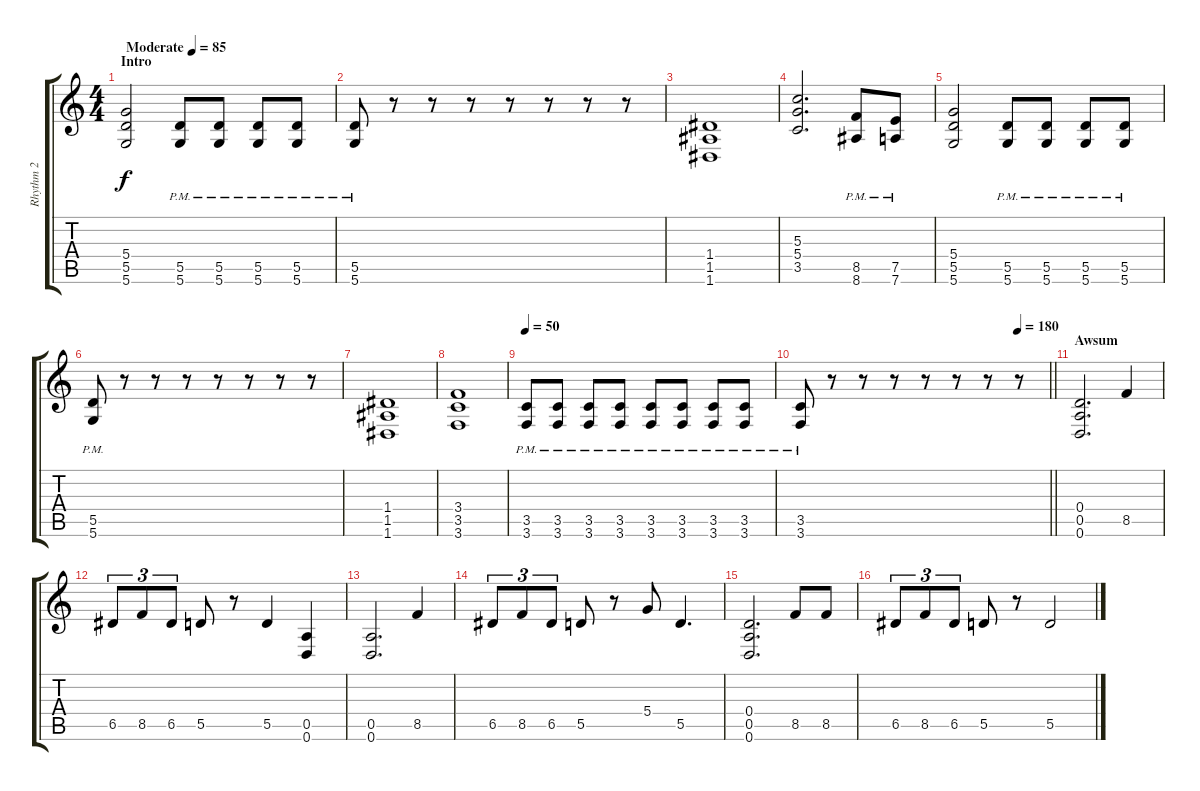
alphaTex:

\track ("Rhythm 2" "Rhythm 2") {instrument distortionguitar}
\staff {score tabs}
\tuning (E4 B3 G3 D3 A2 D2) {hide}
\ts (4 4)
\section ("" "Intro")
\tempo (85 "Moderate")
\clef g2
\ks c
(5.4 5.5 5.6).2{dy f instrument distortionguitar} (5.5{pm} 5.6{pm}).8 (5.5{pm} 5.6{pm}).8 (5.5{pm} 5.6{pm}).8 (5.5{pm} 5.6{pm}).8 |
(5.5{pm} 5.6{pm}).8 r.8 r.8 r.8 r.8 r.8 r.8 r.8 |
(1.4 1.5 1.6).1 |
(5.3 5.4 3.5).2{d} (8.5{pm} 8.6{pm}).8 (7.5{pm} 7.6{pm}).8 |
(5.4 5.5 5.6).2 (5.5{pm} 5.6{pm}).8 (5.5{pm} 5.6{pm}).8 (5.5{pm} 5.6{pm}).8 (5.5{pm} 5.6{pm}).8 |
(5.5{pm} 5.6{pm}).8 r.8 r.8 r.8 r.8 r.8 r.8 r.8 |
(1.4 1.5 1.6).1 |
(3.4 3.5 3.6).1 |
\tempo 50
(3.5{pm} 3.6{pm}).8 (3.5{pm} 3.6{pm}).8 (3.5{pm} 3.6{pm}).8 (3.5{pm} 3.6{pm}).8 (3.5{pm} 3.6{pm}).8 (3.5{pm} 3.6{pm}).8 (3.5{pm} 3.6{pm}).8 (3.5{pm} 3.6{pm}).8 |
\tempo (180 0.875)
\barLineRight lightlight
(3.5{pm} 3.6{pm}).8 r.8 r.8 r.8 r.8 r.8 r.8 r.8 |
\section ("" "Awsum")
(0.4 0.5 0.6).2{d} 8.5.4 |
6.5.8{tu (3 2)} 8.5.8{tu (3 2)} 6.5.8{tu (3 2)} 5.5.8 r.8 5.5.4 (0.5 0.6).4 |
(0.5 0.6).2{d} 8.5.4 |
6.5.8{tu (3 2)} 8.5.8{tu (3 2)} 6.5.8{tu (3 2)} 5.5.8 r.8 5.4.8 5.5.4{d} |
(0.4 0.5 0.6).2{d} 8.5.8 8.5.8 |
6.5.8{tu (3 2)} 8.5.8{tu (3 2)} 6.5.8{tu (3 2)} 5.5.8 r.8 5.5.2
